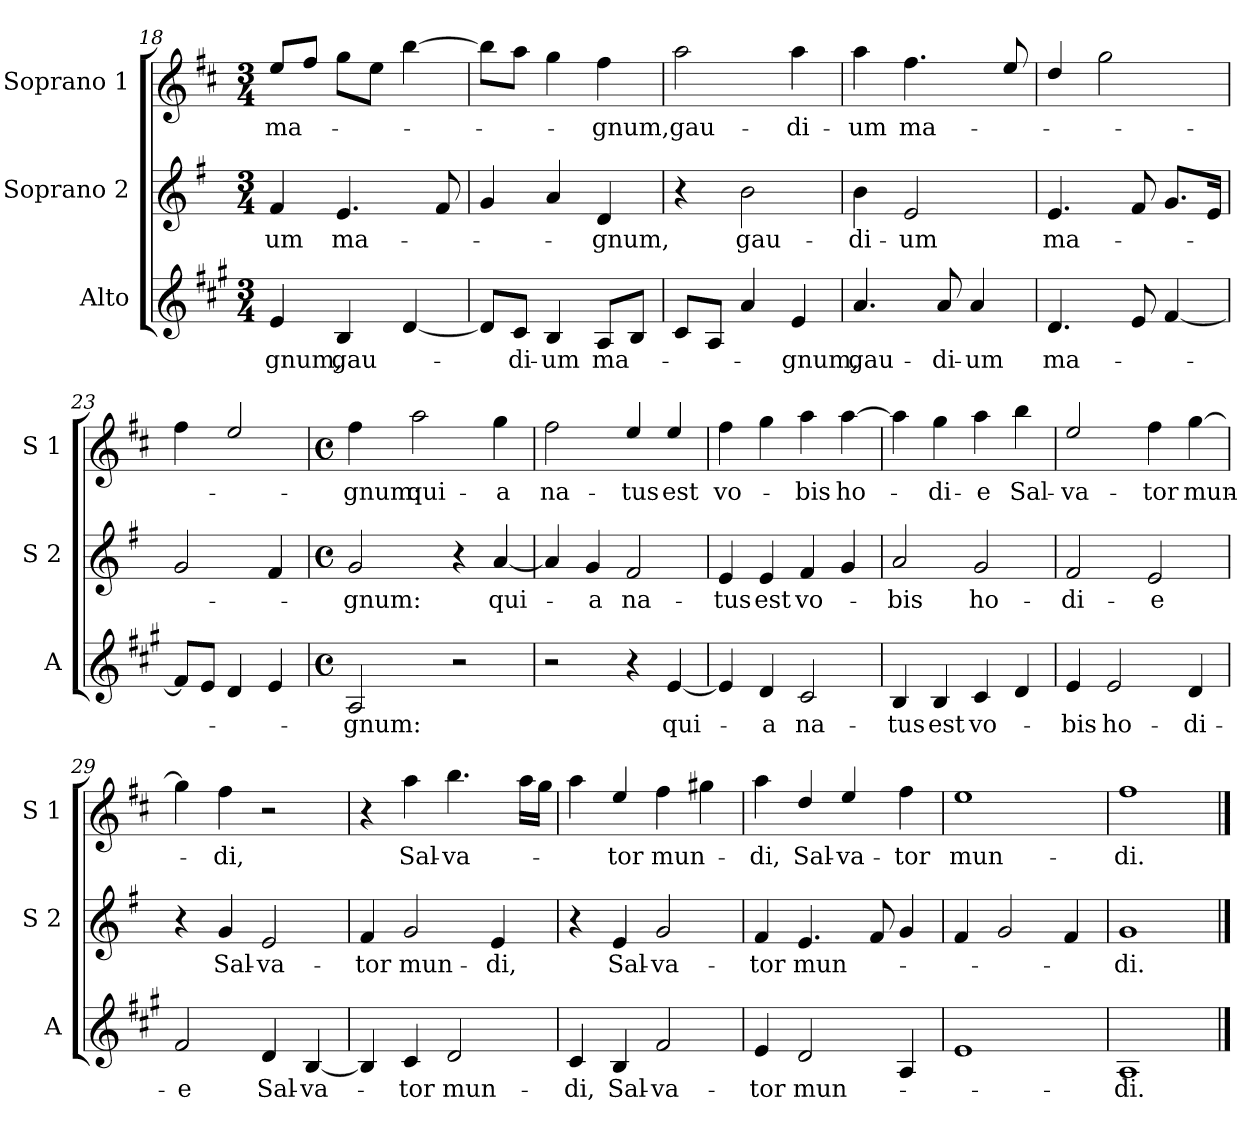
**kern	**text	**kern	**text	**kern	**text
*part3	*part3	*part2	*part2	*part1	*part1
*staff3	*staff3	*staff2	*staff2	*staff1	*staff1
*I"Alto	*	*I"Soprano 2	*	*I"Soprano 1	*
*I'A	*	*I'S 2	*	*I'S 1	*
!!LO:PB:g=z
*clefG2	*	*clefG2	*	*clefG2	*
*ITrd1c2	*	*	*	*ITrd4c7	*
*k[f#]	*	*k[f#]	*	*k[f#]	*
*G:	*	*G:	*	*G:	*
*M3/4	*	*M3/4	*	*M3/4	*
=18	=18	=18	=18	=18	=18
!	!LO:LY:b	!	!LO:LY:b	!	!LO:LY:b
4d/	-gnum,	4f#/	-um	8a/L	ma-
.	.	.	.	8b/J	.
!	!LO:LY:b	!	!LO:LY:b	!	!
4A/	gau-	4.e/	ma-	8cc\L	.
.	.	.	.	8a\J	.
[4c/	.	.	.	[4ee\	.
.	.	8f#/	.	.	.
=19	=19	=19	=19	=19	=19
8c/L]	.	4g/	.	8ee\L]	.
!	!LO:LY:b	!	!	!	!
8B/J	-di-	.	.	8dd\J	.
!	!LO:LY:b	!	!	!	!
4A/	-um	4a/	.	4cc\	.
!	!LO:LY:b	!	!LO:LY:b	!	!LO:LY:b
8G/L	ma-	4d/	-gnum,	4b\	-gnum,
8A/J	.	.	.	.	.
=20	=20	=20	=20	=20	=20
!	!	!	!	!	!LO:LY:b
8B/L	.	4r	.	2dd\	gau-
8G/J	.	.	.	.	.
!	!	!	!LO:LY:b	!	!
4g/	.	2b\	gau-	.	.
!	!LO:LY:b	!	!	!	!LO:LY:b
4d/	-gnum,	.	.	4dd\	-di-
=21	=21	=21	=21	=21	=21
!	!LO:LY:b	!	!LO:LY:b	!	!LO:LY:b
4.g/	gau-	4b\	-di-	4dd\	-um
!	!	!	!LO:LY:b	!	!LO:LY:b
.	.	2e/	-um	4.b\	ma-
!	!LO:LY:b	!	!	!	!
8g/	-di-	.	.	.	.
!	!LO:LY:b	!	!	!	!
4g/	-um	.	.	.	.
.	.	.	.	8a/	.
=22	=22	=22	=22	=22	=22
!	!LO:LY:b	!	!LO:LY:b	!	!
4.c/	ma-	4.e/	ma-	4g/	.
.	.	.	.	2cc\	.
8d/	.	8f#/	.	.	.
[4e/	.	8.g/L	.	.	.
.	.	16e/Jk	.	.	.
=23	=23	=23	=23	=23	=23
8e/L]	.	2g/	.	4b\	.
8d/J	.	.	.	.	.
4c/	.	.	.	2a/	.
4d/	.	4f#/	.	.	.
!!LO:LB:g=z
=24	=24	=24	=24	=24	=24
*M4/4	*	*M4/4	*	*M4/4	*
*met(c)	*	*met(c)	*	*met(c)	*
!	!LO:LY:b	!	!LO:LY:b	!	!LO:LY:b
2G/	-gnum:	2g/	-gnum:	4b\	-gnum:
!	!	!	!	!	!LO:LY:b
.	.	.	.	2dd\	qui-
2r	.	4r	.	.	.
!	!	!	!LO:LY:b	!	!LO:LY:b
.	.	[4a/	qui-	4cc\	-a
=25	=25	=25	=25	=25	=25
!	!	!	!	!	!LO:LY:b
2r	.	4a/]	.	2b\	na-
!	!	!	!LO:LY:b	!	!
.	.	4g/	-a	.	.
!	!	!	!LO:LY:b	!	!LO:LY:b
4r	.	2f#/	na-	4a/	-tus
!	!LO:LY:b	!	!	!	!LO:LY:b
[4d/	qui-	.	.	4a/	est
=26	=26	=26	=26	=26	=26
!	!	!	!LO:LY:b	!	!LO:LY:b
4d/]	.	4e/	-tus	4b\	vo-
!	!LO:LY:b	!	!LO:LY:b	!	!
4c/	-a	4e/	est	4cc\	.
!	!LO:LY:b	!	!LO:LY:b	!	!LO:LY:b
2B/	na-	4f#/	vo-	4dd\	-bis
!	!	!	!	!	!LO:LY:b
.	.	4g/	.	[4dd\	ho-
=27	=27	=27	=27	=27	=27
!	!LO:LY:b	!	!LO:LY:b	!	!
4A/	-tus	2a/	-bis	4dd\]	.
!	!LO:LY:b	!	!	!	!LO:LY:b
4A/	est	.	.	4cc\	-di-
!	!LO:LY:b	!	!LO:LY:b	!	!LO:LY:b
4B/	vo-	2g/	ho-	4dd\	-e
!	!	!	!	!	!LO:LY:b
4c/	.	.	.	4ee\	Sal-
=28	=28	=28	=28	=28	=28
!	!LO:LY:b	!	!LO:LY:b	!	!LO:LY:b
4d/	-bis	2f#/	-di-	2a/	-va-
!	!LO:LY:b	!	!	!	!
2d/	ho-	.	.	.	.
!	!	!	!LO:LY:b	!	!LO:LY:b
.	.	2e/	-e	4b\	-tor
!	!LO:LY:b	!	!	!	!LO:LY:b
4c/	-di-	.	.	[4cc\	mun-
!!LO:LB:g=z
=29	=29	=29	=29	=29	=29
!	!LO:LY:b	!	!	!	!
2e/	-e	4r	.	4cc\]	.
!	!	!	!LO:LY:b	!	!LO:LY:b
.	.	4g/	Sal-	4b\	-di,
!	!LO:LY:b	!	!LO:LY:b	!	!
4c/	Sal-	2e/	-va-	2r	.
!	!LO:LY:b	!	!	!	!
[4A/	-va-	.	.	.	.
=30	=30	=30	=30	=30	=30
!	!	!	!LO:LY:b	!	!
4A/]	.	4f#/	-tor	4r	.
!	!LO:LY:b	!	!LO:LY:b	!	!LO:LY:b
4B/	-tor	2g/	mun-	4dd\	Sal-
!	!LO:LY:b	!	!	!	!LO:LY:b
2c/	mun-	.	.	4.ee\	-va-
!	!	!	!LO:LY:b	!	!
.	.	4e/	-di,	.	.
.	.	.	.	16dd\LL	.
.	.	.	.	16cc\JJ	.
=31	=31	=31	=31	=31	=31
!	!LO:LY:b	!	!	!	!
4B/	-di,	4r	.	4dd\	.
!	!LO:LY:b	!	!LO:LY:b	!	!LO:LY:b
4A/	Sal-	4e/	Sal-	4a/	-tor
!	!LO:LY:b	!	!LO:LY:b	!	!LO:LY:b
2e/	-va-	2g/	-va-	4b\	mun-
.	.	.	.	4cc#X\	.
=32	=32	=32	=32	=32	=32
!	!LO:LY:b	!	!LO:LY:b	!	!LO:LY:b
4d/	-tor	4f#/	-tor	4dd\	-di,
!	!LO:LY:b	!	!LO:LY:b	!	!LO:LY:b
2c/	mun-	4.e/	mun-	4g/	Sal-
!	!	!	!	!	!LO:LY:b
.	.	.	.	4a/	-va-
.	.	8f#/	.	.	.
!	!	!	!	!	!LO:LY:b
4G/	.	4g/	.	4b\	-tor
=33	=33	=33	=33	=33	=33
!	!	!	!	!	!LO:LY:b
1d	.	4f#/	.	1a	mun-
.	.	2g/	.	.	.
.	.	4f#/	.	.	.
=34	=34	=34	=34	=34	=34
!	!LO:LY:b	!	!LO:LY:b	!	!LO:LY:b
1G	-di.	1g	-di.	1b	-di.
==	==	==	==	==	==
*-	*-	*-	*-	*-	*-
